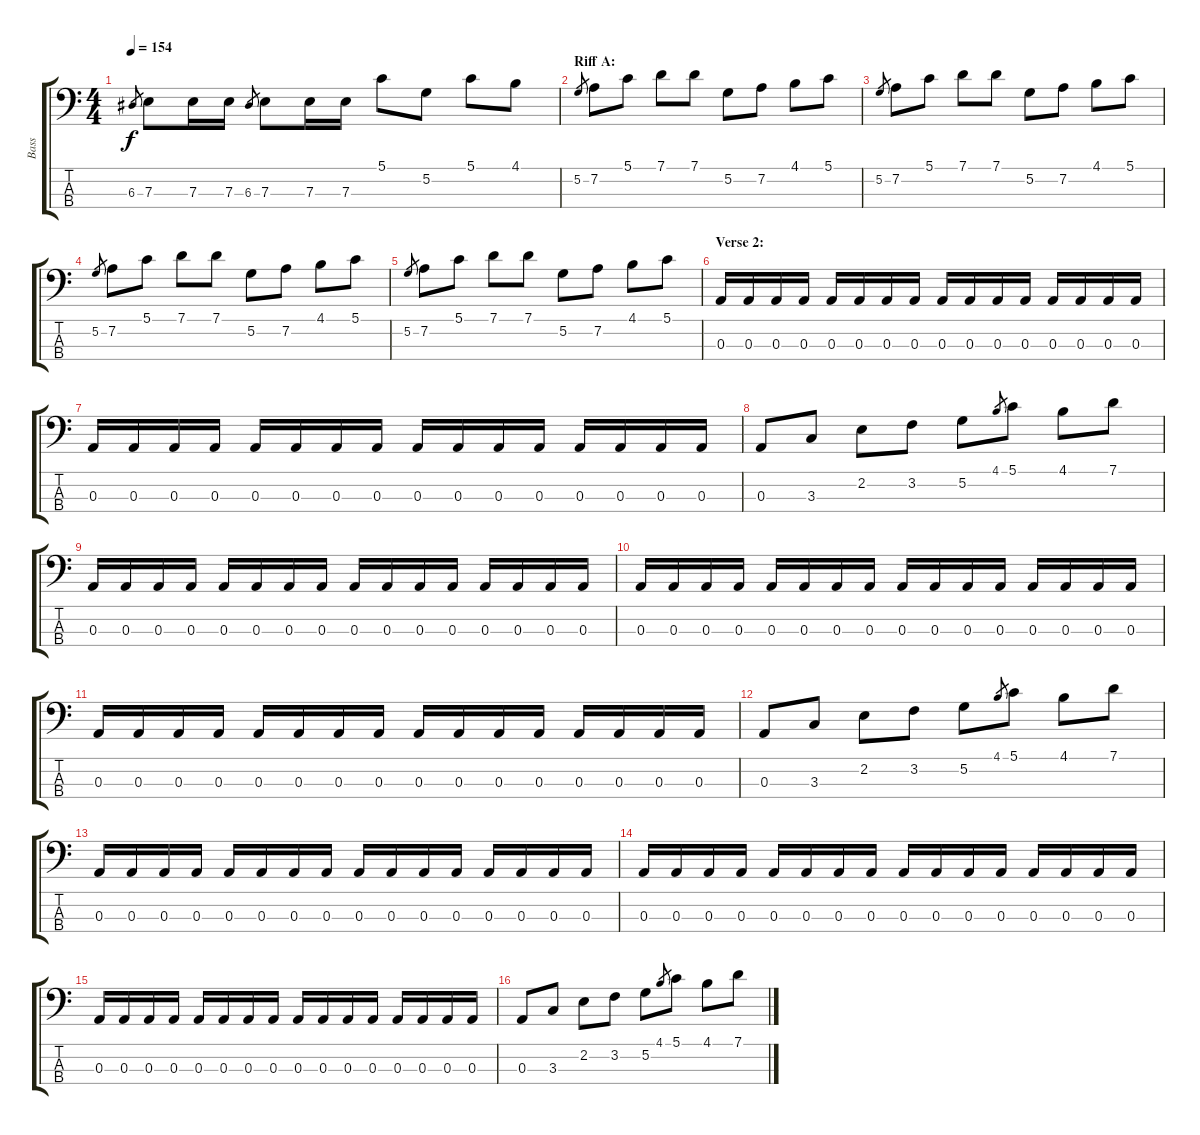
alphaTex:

\track ("Bass" "Bass") {instrument electricbasspick}
\staff {score tabs}
\tuning (G2 D2 A1 E1) {hide}
\ts (4 4)
\tempo 154
\clef f4
\ks c
6.3.8{gr dy f} 7.3.8 7.3.16 7.3.16 6.3.8{gr} 7.3.8 7.3.16 7.3.16 5.1.8 5.2.8 5.1.8 4.1.8 |
\section ("" "Riff A:")
5.2.8{gr} 7.2.8 5.1.8 7.1.8 7.1.8 5.2.8 7.2.8 4.1.8 5.1.8 |
5.2.8{gr} 7.2.8 5.1.8 7.1.8 7.1.8 5.2.8 7.2.8 4.1.8 5.1.8 |
5.2.8{gr} 7.2.8 5.1.8 7.1.8 7.1.8 5.2.8 7.2.8 4.1.8 5.1.8 |
5.2.8{gr} 7.2.8 5.1.8 7.1.8 7.1.8 5.2.8 7.2.8 4.1.8 5.1.8 |
\section ("" "Verse 2:")
0.3.16 0.3.16 0.3.16 0.3.16 0.3.16 0.3.16 0.3.16 0.3.16 0.3.16 0.3.16 0.3.16 0.3.16 0.3.16 0.3.16 0.3.16 0.3.16 |
0.3.16 0.3.16 0.3.16 0.3.16 0.3.16 0.3.16 0.3.16 0.3.16 0.3.16 0.3.16 0.3.16 0.3.16 0.3.16 0.3.16 0.3.16 0.3.16 |
0.3.8 3.3.8 2.2.8 3.2.8 5.2.8 4.1.8{gr} 5.1.8 4.1.8 7.1.8 |
0.3.16 0.3.16 0.3.16 0.3.16 0.3.16 0.3.16 0.3.16 0.3.16 0.3.16 0.3.16 0.3.16 0.3.16 0.3.16 0.3.16 0.3.16 0.3.16 |
0.3.16 0.3.16 0.3.16 0.3.16 0.3.16 0.3.16 0.3.16 0.3.16 0.3.16 0.3.16 0.3.16 0.3.16 0.3.16 0.3.16 0.3.16 0.3.16 |
0.3.16 0.3.16 0.3.16 0.3.16 0.3.16 0.3.16 0.3.16 0.3.16 0.3.16 0.3.16 0.3.16 0.3.16 0.3.16 0.3.16 0.3.16 0.3.16 |
0.3.8 3.3.8 2.2.8 3.2.8 5.2.8 4.1.8{gr} 5.1.8 4.1.8 7.1.8 |
0.3.16 0.3.16 0.3.16 0.3.16 0.3.16 0.3.16 0.3.16 0.3.16 0.3.16 0.3.16 0.3.16 0.3.16 0.3.16 0.3.16 0.3.16 0.3.16 |
0.3.16 0.3.16 0.3.16 0.3.16 0.3.16 0.3.16 0.3.16 0.3.16 0.3.16 0.3.16 0.3.16 0.3.16 0.3.16 0.3.16 0.3.16 0.3.16 |
0.3.16 0.3.16 0.3.16 0.3.16 0.3.16 0.3.16 0.3.16 0.3.16 0.3.16 0.3.16 0.3.16 0.3.16 0.3.16 0.3.16 0.3.16 0.3.16 |
0.3.8 3.3.8 2.2.8 3.2.8 5.2.8 4.1.8{gr} 5.1.8 4.1.8 7.1.8
